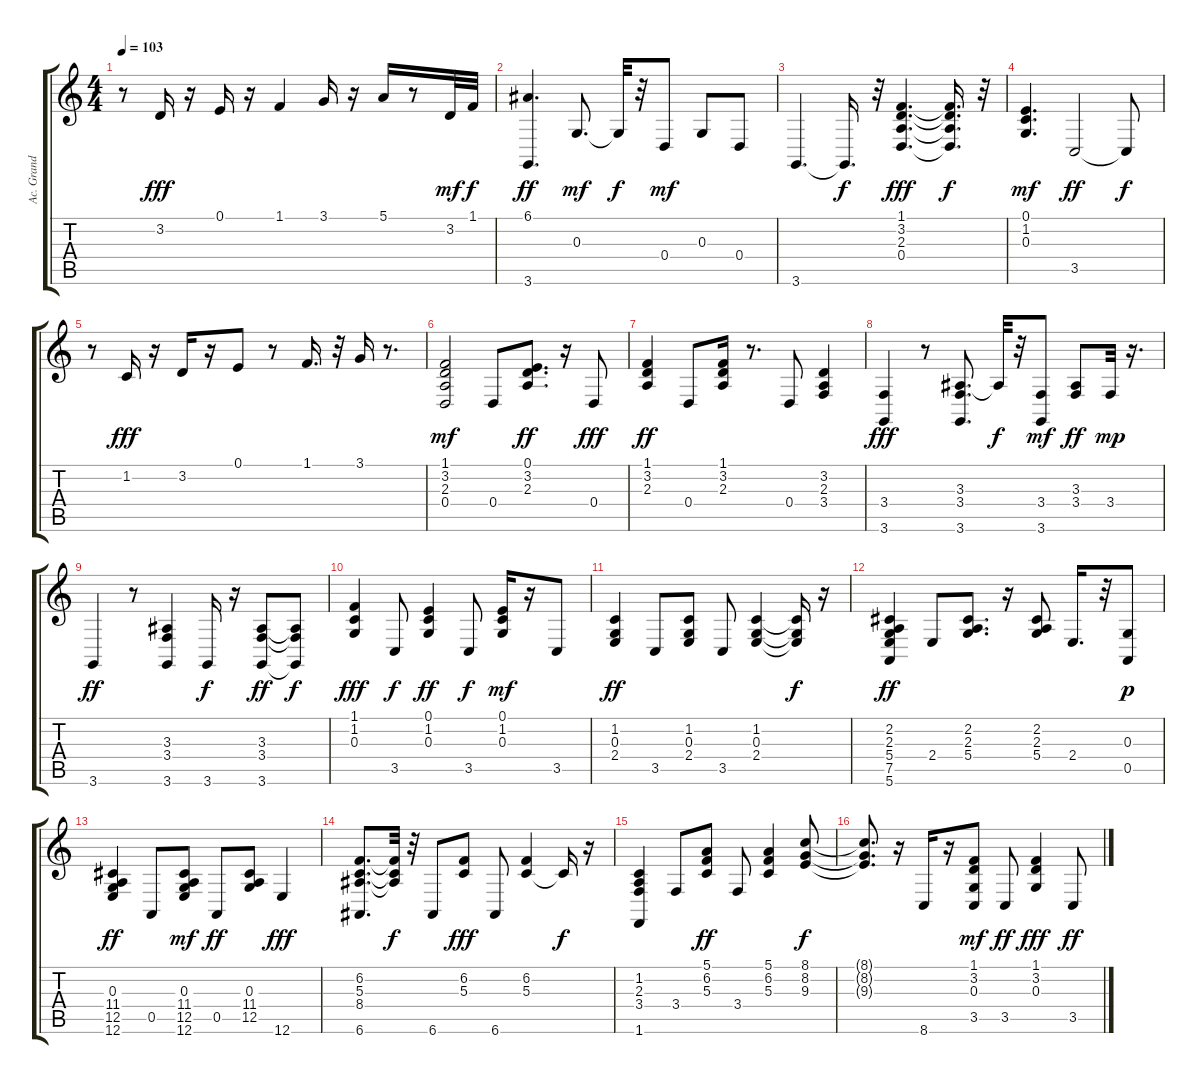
\track ("Ac. Grand Piano" "Ac. Grand ") {instrument acousticgrandpiano}
\staff {score tabs}
\tuning (E4 B3 G3 D3 A2 E2) {hide}
\ts (4 4)
\tempo 103
\clef g2
\ks c
r.8{dy fff} 3.2.16 r.16 0.1.16 r.16 1.1.4 3.1.16 r.16 5.1.16 r.8 3.2.32{dy mf} 1.1.32{dy f} |
(6.1 3.6).4{d dy ff} 0.3.8{d dy mf} 0.3{t}.32{dy f} r.32 0.4.8{dy mf} 0.3.8 0.4.8 |
3.6.4{d} 3.6{t}.16{d dy f} r.32 (1.1 3.2 2.3 0.4).4{d dy fff} (1.1{t} 3.2{t} 2.3{t} 0.4{t}).16{d dy f} r.32 |
(0.1 1.2 0.3).4{d dy mf} 3.5.2{dy ff} 3.5{t}.8{dy f} |
r.8 1.2.16{dy fff} r.16 3.2.16 r.16 0.1.8 r.8 1.1.16{d} r.32 3.1.16 r.8{d} |
(1.1 3.2 2.3 0.4).2{dy mf} 0.4.8 (0.1 3.2 2.3).8{d dy ff} r.16 0.4.8{dy fff} |
(1.1 3.2 2.3).4{dy ff} 0.4.8 (1.1 3.2 2.3).16 r.8{d} 0.4.8 (3.2 2.3 3.4).4 |
(3.4 3.6).4{dy fff} r.8 (3.3 3.4 3.6).8{d} 3.3{t}.32{dy f} r.32 (3.4 3.6).8{dy mf} (3.3 3.4).8{dy ff} 3.4.32{dy mp} r.16{d} |
3.6.4{dy ff} r.8 (3.3 3.4 3.6).4 3.6.16{dy f} r.16 (3.3 3.4 3.6).8{dy ff} (3.3{t} 3.4{t} 3.6{t}).8{dy f} |
(1.1 1.2 0.3).4{dy fff} 3.5.8{dy f} (0.1 1.2 0.3).4{dy ff} 3.5.8{dy f} (0.1 1.2 0.3).16{dy mf} r.16 3.5.8 |
(1.2 0.3 2.4).4{dy ff} 3.5.8 (1.2 0.3 2.4).8 3.5.8 (1.2 0.3 2.4).4 (1.2{t} 0.3{t} 2.4{t}).16{dy f} r.16 |
(2.2 2.3 5.4 7.5 5.6).4{dy ff} 2.4.8 (2.2 2.3 5.4).8{d} r.16 (2.2 2.3 5.4).8 2.4.16{d} r.32 (0.3 0.5).8{dy p} |
(0.3 11.4 12.5 12.6).4{dy ff} 0.5.8 (0.3 11.4 12.5 12.6).8{dy mf} 0.5.8{dy ff} (0.3 11.4 12.5).8 12.6.4{dy fff} |
(6.2 5.3 8.4 6.6).8{d} (6.2{t} 5.3{t} 8.4{t}).32{dy f} r.32 6.6.8 (6.2 5.3).8{dy fff} 6.6.8 (6.2 5.3).4 5.3{t}.16{dy f} r.16 |
(1.2 2.3 3.4 1.6).4 3.4.8 (5.1 6.2 5.3).8{dy ff} 3.4.8 (5.1 6.2 5.3).4 (8.1 8.2 9.3).8{dy f} |
(8.1{t} 8.2{t} 9.3{t}).8{d} r.16 8.6.16 r.16 (1.1 3.2 0.3 3.5).8{dy mf} 3.5.8{dy ff} (1.1 3.2 0.3).4{dy fff} 3.5.8{dy ff}
